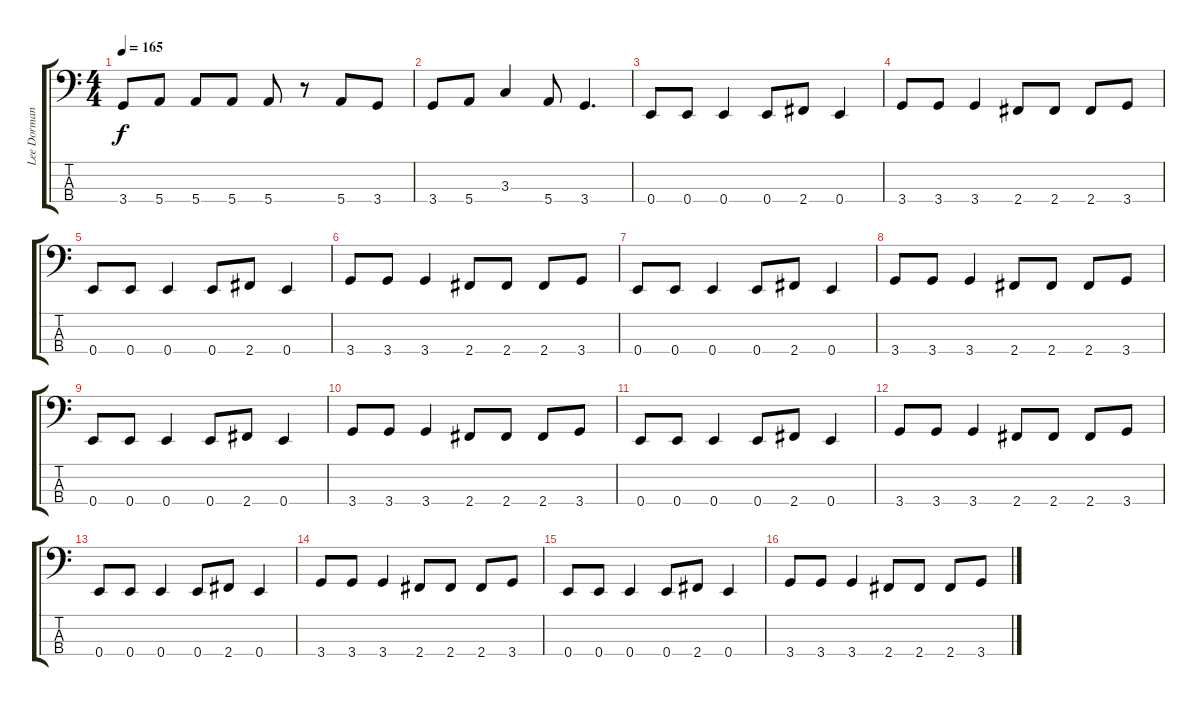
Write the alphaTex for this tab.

\track ("Lee Dorman" "Lee Dorman") {instrument electricbassfinger}
\staff {score tabs}
\tuning (G2 D2 A1 E1) {hide}
\ts (4 4)
\tempo 165
\clef f4
\ks c
3.4.8{dy f} 5.4.8 5.4.8 5.4.8 5.4.8 r.8 5.4.8 3.4.8 |
3.4.8 5.4.8 3.3.4 5.4.8 3.4.4{d} |
0.4.8 0.4.8 0.4.4 0.4.8 2.4.8 0.4.4 |
3.4.8 3.4.8 3.4.4 2.4.8 2.4.8 2.4.8 3.4.8 |
0.4.8 0.4.8 0.4.4 0.4.8 2.4.8 0.4.4 |
3.4.8 3.4.8 3.4.4 2.4.8 2.4.8 2.4.8 3.4.8 |
0.4.8 0.4.8 0.4.4 0.4.8 2.4.8 0.4.4 |
3.4.8 3.4.8 3.4.4 2.4.8 2.4.8 2.4.8 3.4.8 |
0.4.8 0.4.8 0.4.4 0.4.8 2.4.8 0.4.4 |
3.4.8 3.4.8 3.4.4 2.4.8 2.4.8 2.4.8 3.4.8 |
0.4.8 0.4.8 0.4.4 0.4.8 2.4.8 0.4.4 |
3.4.8 3.4.8 3.4.4 2.4.8 2.4.8 2.4.8 3.4.8 |
0.4.8 0.4.8 0.4.4 0.4.8 2.4.8 0.4.4 |
3.4.8 3.4.8 3.4.4 2.4.8 2.4.8 2.4.8 3.4.8 |
0.4.8 0.4.8 0.4.4 0.4.8 2.4.8 0.4.4 |
3.4.8 3.4.8 3.4.4 2.4.8 2.4.8 2.4.8 3.4.8
